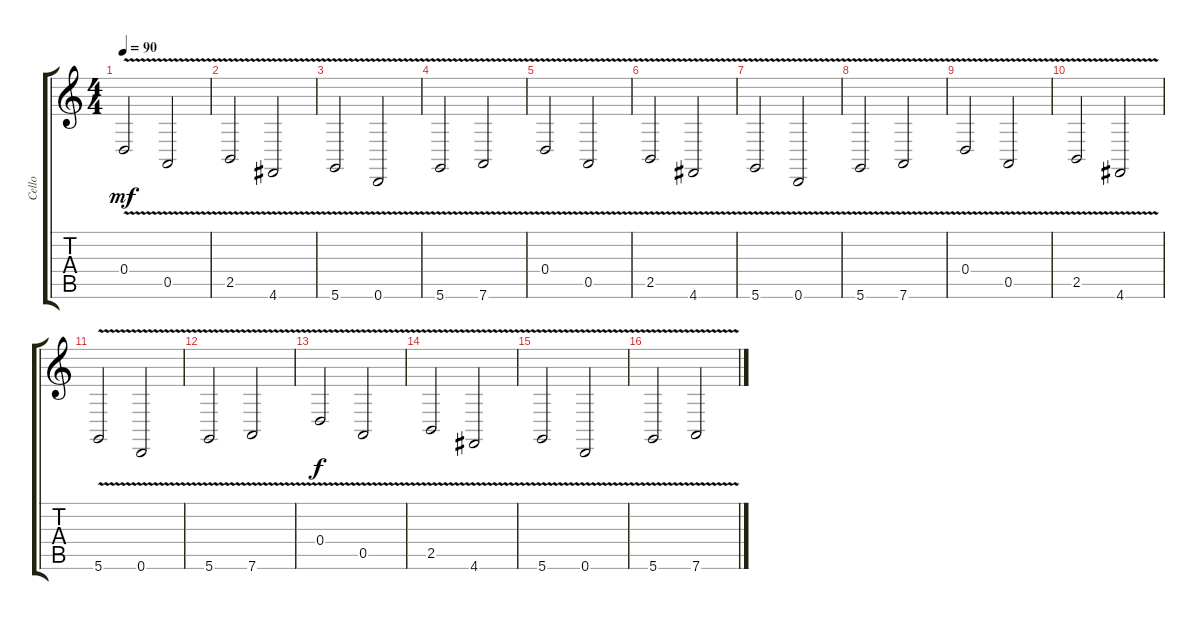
\track ("Cello" "Cello") {instrument cello}
\staff {score tabs}
\tuning (E4 B3 G3 D3 A2 D2) {hide}
\ts (4 4)
\tempo 90
\clef g2
\ks c
0.4{v}.2{dy mf instrument cello} 0.5{v}.2 |
2.5{v}.2 4.6{v}.2 |
5.6{v}.2 0.6{v}.2 |
5.6{v}.2 7.6{v}.2 |
0.4{v}.2 0.5{v}.2 |
2.5{v}.2 4.6{v}.2 |
5.6{v}.2 0.6{v}.2 |
5.6{v}.2 7.6{v}.2 |
0.4{v}.2 0.5{v}.2 |
2.5{v}.2 4.6{v}.2 |
5.6{v}.2 0.6{v}.2 |
5.6{v}.2 7.6{v}.2 |
0.4{v}.2{dy f} 0.5{v}.2 |
2.5{v}.2 4.6{v}.2 |
5.6{v}.2 0.6{v}.2 |
5.6{v}.2 7.6{v}.2
